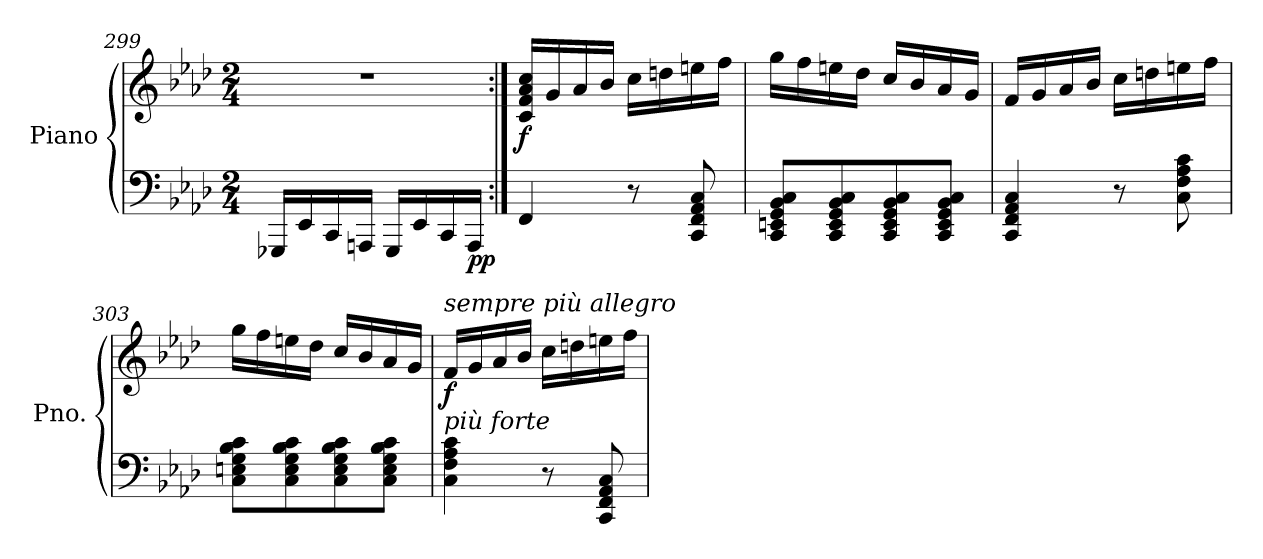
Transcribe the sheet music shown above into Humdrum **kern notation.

**kern	**kern	**dynam
*part1	*part1	*part1
*staff2	*staff1	*staff1/2
*I"Piano	*	*
*I'Pno.	*	*
*clefF4	*clefG2	*
*k[b-e-a-d-]	*k[b-e-a-d-]	*
*M2/4	*M2/4	*
=299X8	=299X8	=299X8
16GGG-X/LL	2r	.
16EE-/	.	.
16CC/	.	.
16AAAn/JJ	.	.
16GGG-/LL	.	.
16EE-/	.	.
16CC/	.	.
!	!	!LO:DY:b=2
16AAA/JJ	.	pp
!!LO:LB:g=z
=300:|!	=300:|!	=300:|!
!	!	!LO:DY:b
4FF/	16c/ 16f/ 16a-/ 16cc/LL	f
.	16g/	.
.	16a-/	.
.	16b-/JJ	.
8r	16cc\LL	.
.	16ddn\	.
8CC/ 8FF/ 8AA-/ 8C/	16een\	.
.	16ff\JJ	.
!!LO:LB:g=z
=301	=301	=301
8CC/ 8EEn/ 8GG/ 8BB-/ 8C/L	16gg\LL	.
.	16ff\	.
8CC/ 8EE/ 8GG/ 8BB-/ 8C/	16een\	.
.	16dd-\JJ	.
8CC/ 8EE/ 8GG/ 8BB-/ 8C/	16cc/LL	.
.	16b-/	.
8CC/ 8EE/ 8GG/ 8BB-/ 8C/J	16a-/	.
.	16g/JJ	.
=302	=302	=302
4CC/ 4FF/ 4AA-/ 4C/	16f/LL	.
.	16g/	.
.	16a-/	.
.	16b-/JJ	.
8r	16cc\LL	.
.	16ddn\	.
8C\ 8F\ 8A-\ 8c\	16een\	.
.	16ff\JJ	.
=303	=303	=303
8C\ 8En\ 8G\ 8B-\ 8c\L	16gg\LL	.
.	16ff\	.
8C\ 8E\ 8G\ 8B-\ 8c\	16een\	.
.	16dd-\JJ	.
8C\ 8E\ 8G\ 8B-\ 8c\	16cc/LL	.
.	16b-/	.
8C\ 8E\ 8G\ 8B-\ 8c\J	16a-/	.
.	16g/JJ	.
=304	=304	=304
*	*MM144	*
!	!LO:TX:b:i:t=più forte	!
!	!LO:TX:a:i:t=sempre più allegro	!
!	!	!LO:DY:b
4C\ 4F\ 4A-\ 4c\	16f/LL	f
.	16g/	.
.	16a-/	.
.	16b-/JJ	.
*	*MM148	*
8r	16cc\LL	.
.	16ddn\	.
8CC/ 8FF/ 8AA-/ 8C/	16een\	.
.	16ff\JJ	.
=	=	=
*-	*-	*-
